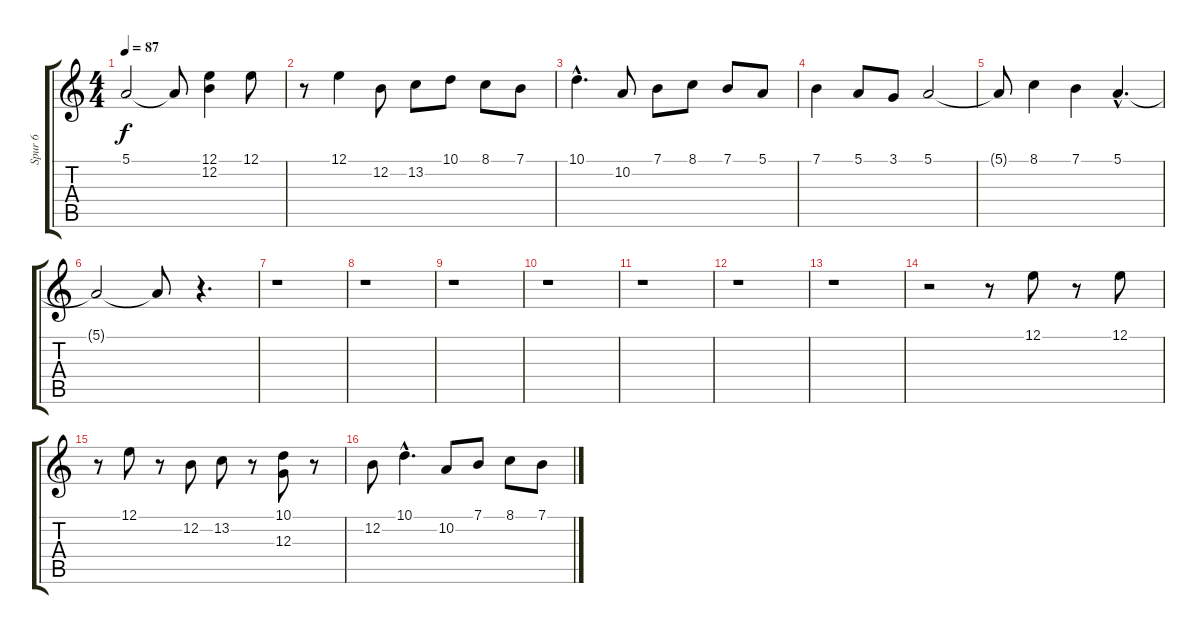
\track ("Spur 6" "Spur 6") {instrument fx8scifi}
\staff {score tabs}
\tuning (E4 B3 G3 D3 A2 E2) {hide}
\ts (4 4)
\tempo 87
\clef g2
\ks c
5.1{t}.2{dy f} 5.1{t}.8 (12.1 12.2).4 12.1.8 |
r.8 12.1.4 12.2.8 13.2.8 10.1.8 8.1.8 7.1.8 |
10.1{hac}.4{d} 10.2.8 7.1.8 8.1.8 7.1.8 5.1.8 |
7.1.4 5.1.8 3.1.8 5.1.2 |
5.1{t}.8 8.1.4 7.1.4 5.1{hac}.4{d} |
5.1{t}.2 5.1{t}.8 r.4{d} |
r.1 |
r.1 |
r.1 |
r.1 |
r.1 |
r.1 |
r.1 |
r.2 r.8 12.1.8 r.8 12.1.8 |
r.8 12.1.8 r.8 12.2.8 13.2.8 r.8 (10.1 12.3).8 r.8 |
12.2.8 10.1{hac}.4{d} 10.2.8 7.1.8 8.1.8 7.1.8
